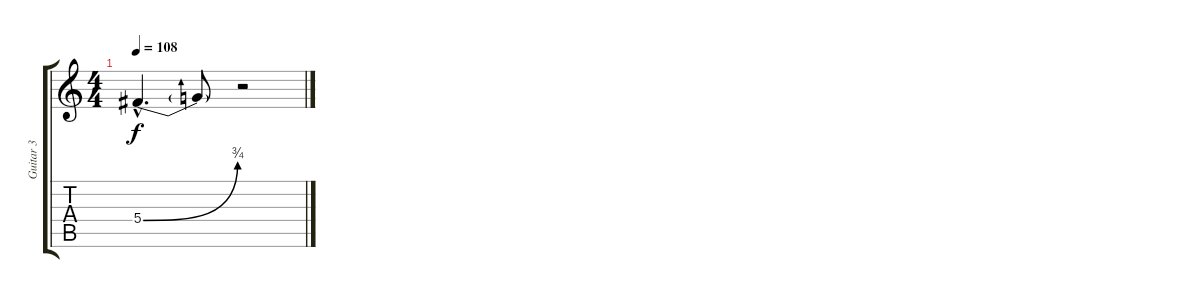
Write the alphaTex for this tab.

\track ("Guitar 3" "Guitar 3") {instrument electricguitarmuted}
\staff {score tabs}
\tuning (Eb4 Bb3 Gb3 Db3 Ab2 Eb2) {hide}
\ts (4 4)
\tempo 108
\clef g2
\ks c
5.4{be (bend 0 0 60 3) hac}.4{d dy f} 5.4{t}.8 r.2
